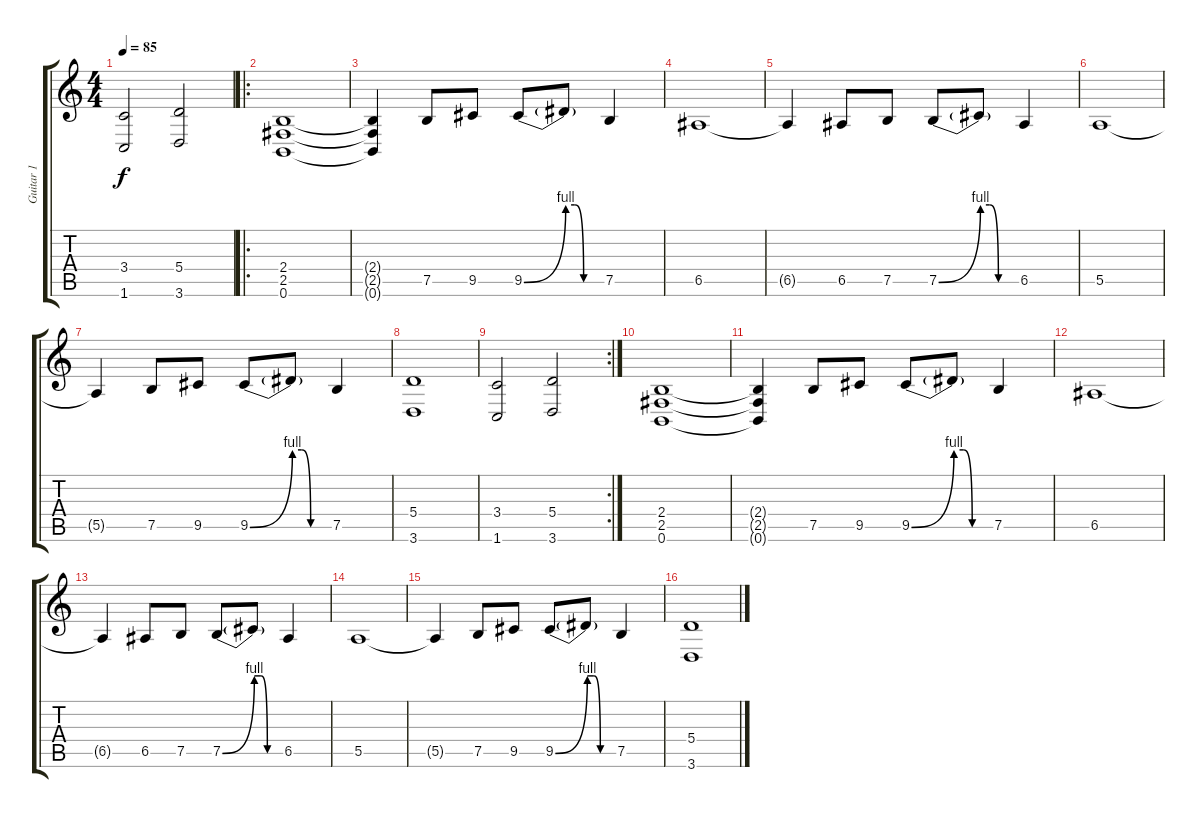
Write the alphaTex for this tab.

\track ("Guitar 1" "Guitar 1") {instrument distortionguitar}
\staff {score tabs}
\tuning (B3 Gb3 D3 A2 E2 B1) {hide}
\ts (4 4)
\tempo 85
\clef g2
\ks c
(3.4 1.6).2{dy f} (5.4 3.6).2 |
\ro
(2.4 2.5 0.6).1 |
(2.4{t} 2.5{t} 0.6{t}).4 7.5.8 9.5.8 9.5{be (bend 0 0 60 4)}.8 9.5{be (custom 0 4 15 4 30 0 60 0) t}.8 7.5.4 |
6.5.1 |
6.5{t}.4 6.5.8 7.5.8 7.5{be (bend 0 0 60 4)}.8 7.5{be (custom 0 4 15 4 30 0 60 0) t}.8 6.5.4 |
5.5.1 |
5.5{t}.4 7.5.8 9.5.8 9.5{be (bend 0 0 60 4)}.8 9.5{be (custom 0 4 15 4 30 0 60 0) t}.8 7.5.4 |
(5.4 3.6).1 |
\rc 2
(3.4 1.6).2 (5.4 3.6).2 |
(2.4 2.5 0.6).1 |
(2.4{t} 2.5{t} 0.6{t}).4 7.5.8 9.5.8 9.5{be (bend 0 0 60 4)}.8 9.5{be (custom 0 4 15 4 30 0 60 0) t}.8 7.5.4 |
6.5.1 |
6.5{t}.4 6.5.8 7.5.8 7.5{be (bend 0 0 60 4)}.8 7.5{be (custom 0 4 15 4 30 0 60 0) t}.8 6.5.4 |
5.5.1 |
5.5{t}.4 7.5.8 9.5.8 9.5{be (bend 0 0 60 4)}.8 9.5{be (custom 0 4 15 4 30 0 60 0) t}.8 7.5.4 |
(5.4 3.6).1
